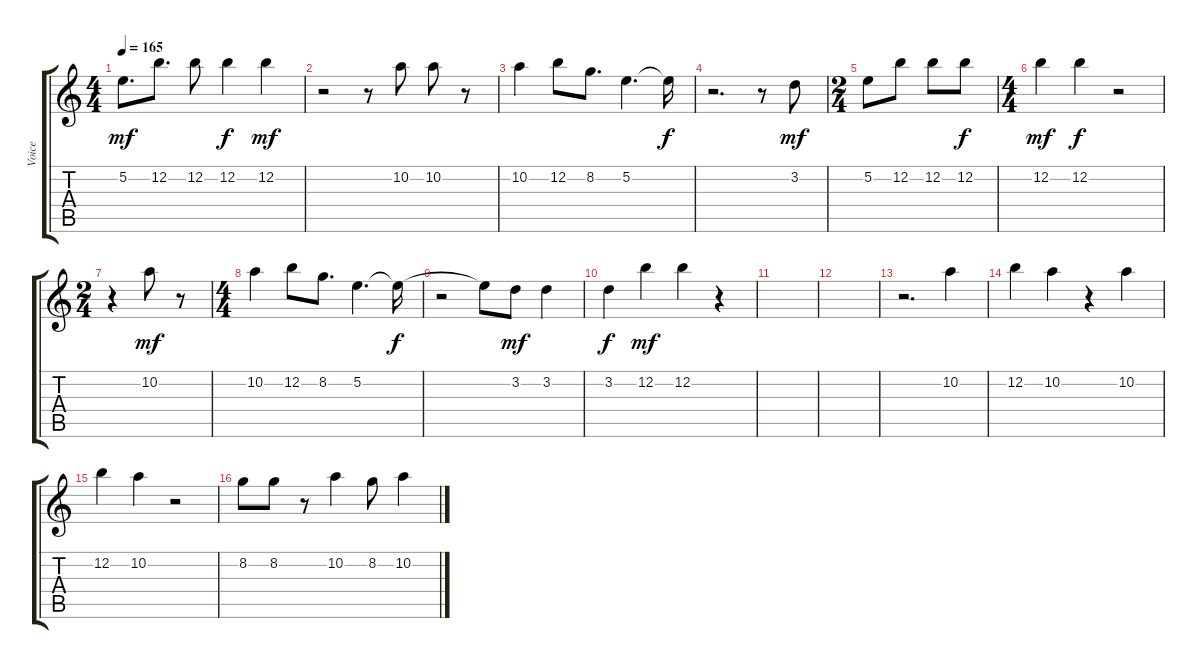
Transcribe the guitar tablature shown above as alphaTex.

\track ("Voice" "Voice") {instrument electricguitarjazz}
\staff {score tabs}
\tuning (E4 B3 G3 D3 A2 E2) {hide}
\ts (4 4)
\tempo 165
\clef g2
\ks c
5.2.8{d dy mf} 12.2.8{d} 12.2.8 12.2.4{dy f} 12.2.4{dy mf} |
r.2 r.8 10.2.8 10.2.8 r.8 |
10.2.4 12.2.8 8.2.8{d} 5.2.4{d} 5.2{t}.16{dy f} |
r.2{d} r.8 3.2.8{dy mf} |
\ts (2 4)
5.2.8 12.2.8 12.2.8 12.2.8{dy f} |
\ts (4 4)
12.2.4{dy mf} 12.2.4{dy f} r.2 |
\ts (2 4)
r.4 10.2.8{dy mf} r.8 |
\ts (4 4)
10.2.4 12.2.8 8.2.8{d} 5.2.4{d} 5.2{t}.16{dy f} |
r.2 5.2{t}.8 3.2.8{dy mf} 3.2.4 |
3.2.4{dy f} 12.2.4{dy mf} 12.2.4 r.4 |
|
|
r.2{d} 10.2.4 |
12.2.4 10.2.4 r.4 10.2.4 |
12.2.4 10.2.4 r.2 |
8.2.8 8.2.8 r.8 10.2.4 8.2.8 10.2.4
